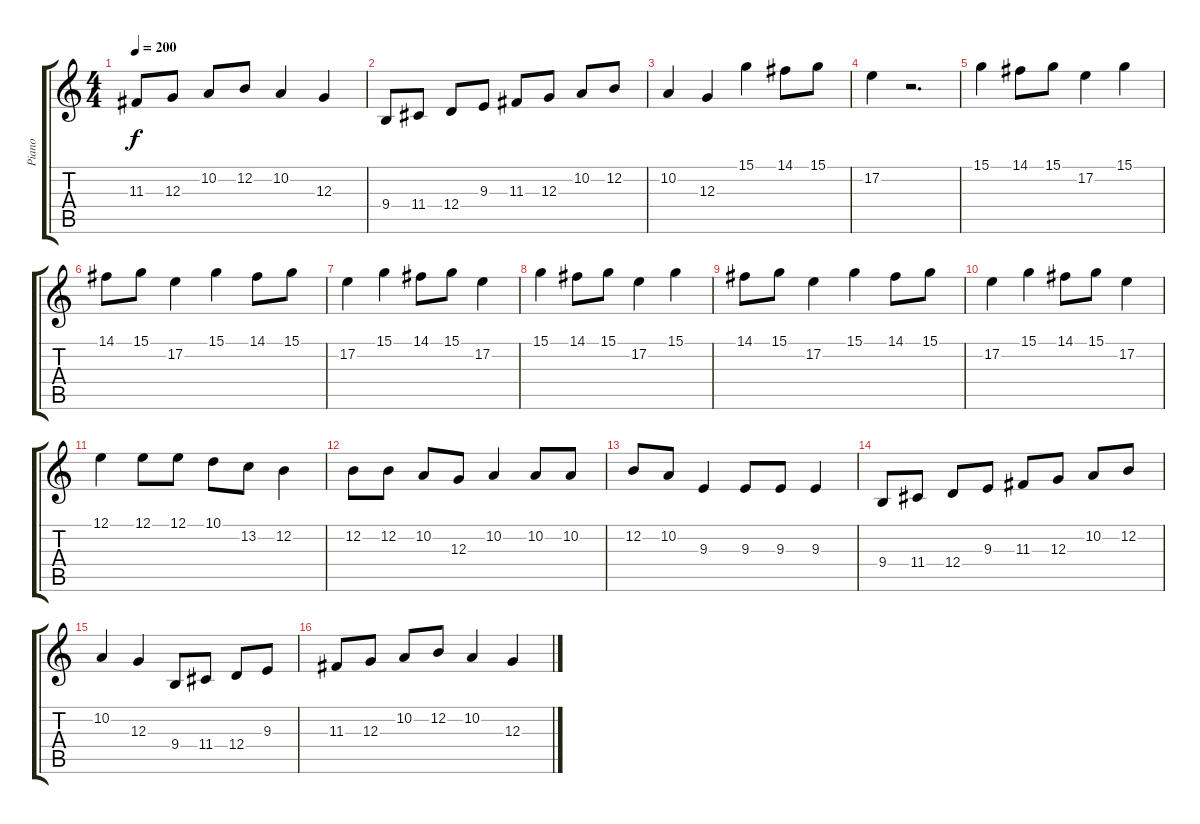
\track ("Piano" "Piano") {instrument electricgrandpiano}
\staff {score tabs}
\tuning (E4 B3 G3 D3 A2 E2) {hide}
\ts (4 4)
\tempo 200
\clef g2
\ks c
11.3.8{dy f} 12.3.8 10.2.8 12.2.8 10.2.4 12.3.4 |
9.4.8 11.4.8 12.4.8 9.3.8 11.3.8 12.3.8 10.2.8 12.2.8 |
10.2.4 12.3.4 15.1.4 14.1.8 15.1.8 |
17.2.4 r.2{d} |
15.1.4{volume 16} 14.1.8 15.1.8 17.2.4 15.1.4 |
14.1.8 15.1.8 17.2.4 15.1.4 14.1.8 15.1.8 |
17.2.4 15.1.4 14.1.8 15.1.8 17.2.4 |
15.1.4 14.1.8 15.1.8 17.2.4 15.1.4 |
14.1.8 15.1.8 17.2.4 15.1.4 14.1.8 15.1.8 |
17.2.4 15.1.4 14.1.8 15.1.8 17.2.4 |
12.1.4 12.1.8 12.1.8 10.1.8 13.2.8 12.2.4 |
12.2.8 12.2.8 10.2.8 12.3.8 10.2.4 10.2.8 10.2.8 |
12.2.8 10.2.8 9.3.4 9.3.8 9.3.8 9.3.4 |
9.4.8 11.4.8 12.4.8 9.3.8 11.3.8 12.3.8 10.2.8 12.2.8 |
10.2.4 12.3.4 9.4.8 11.4.8 12.4.8 9.3.8 |
11.3.8 12.3.8 10.2.8 12.2.8 10.2.4 12.3.4
